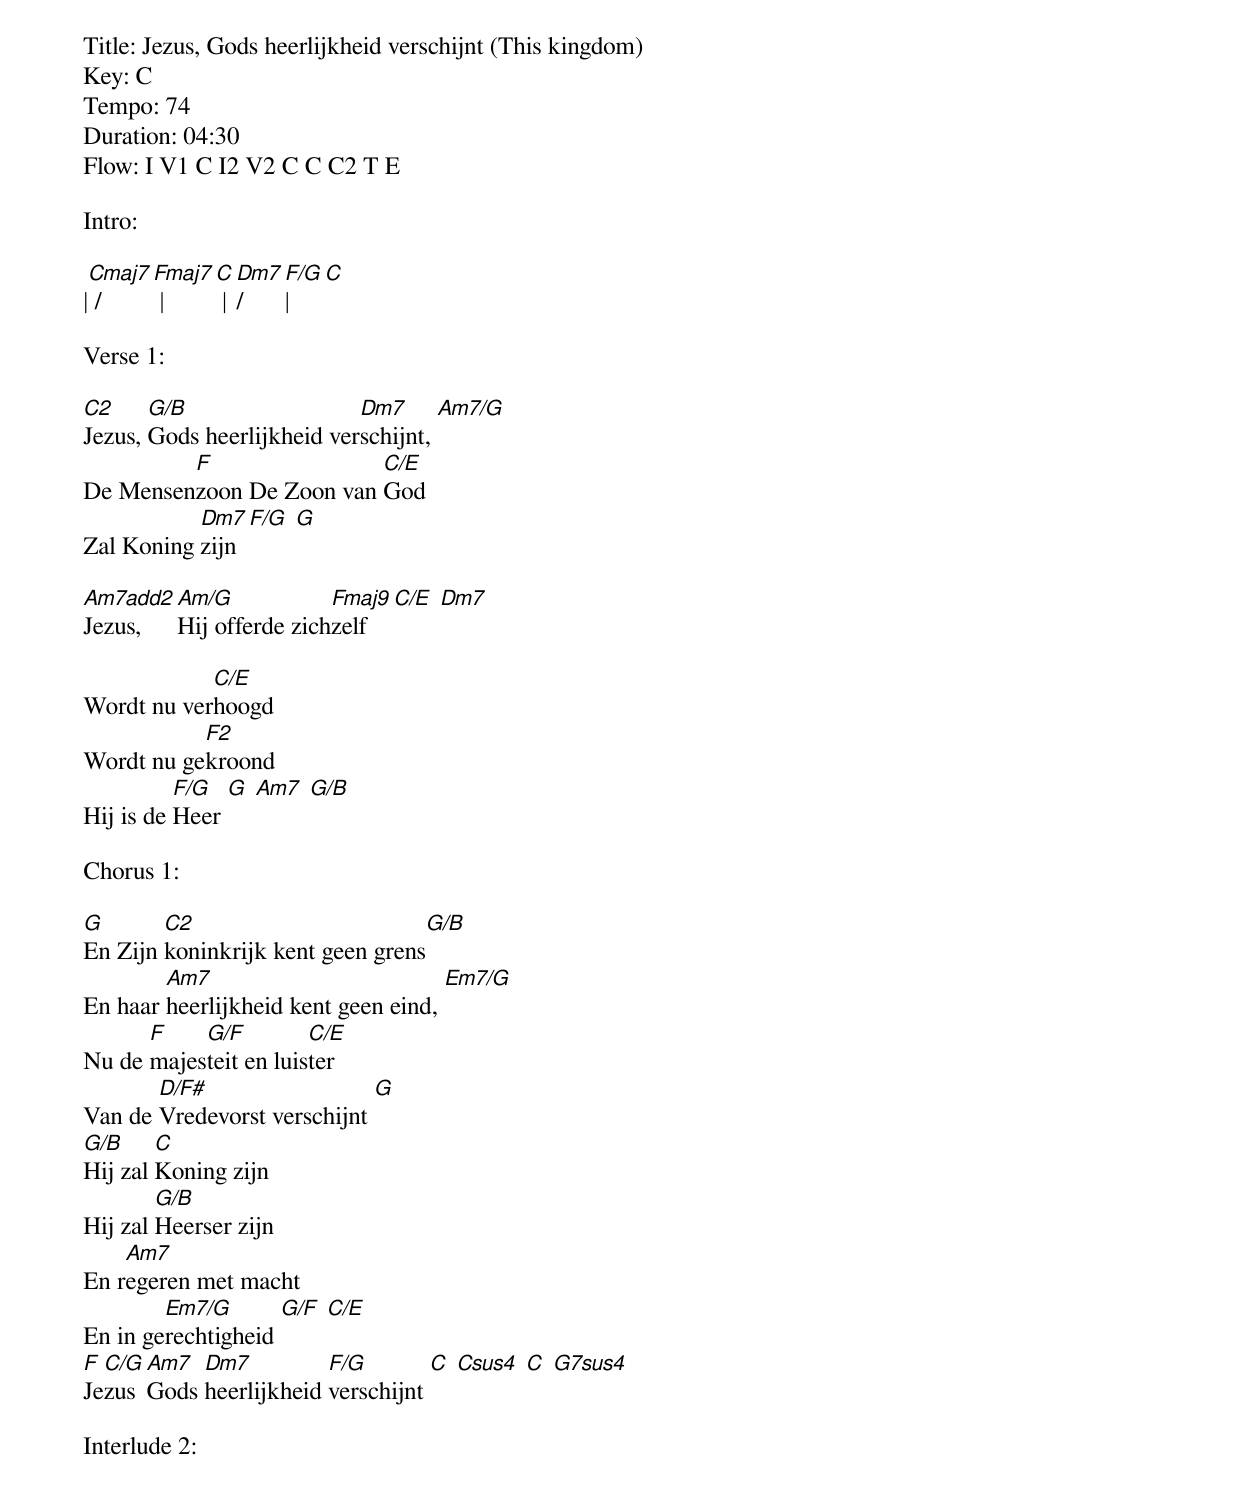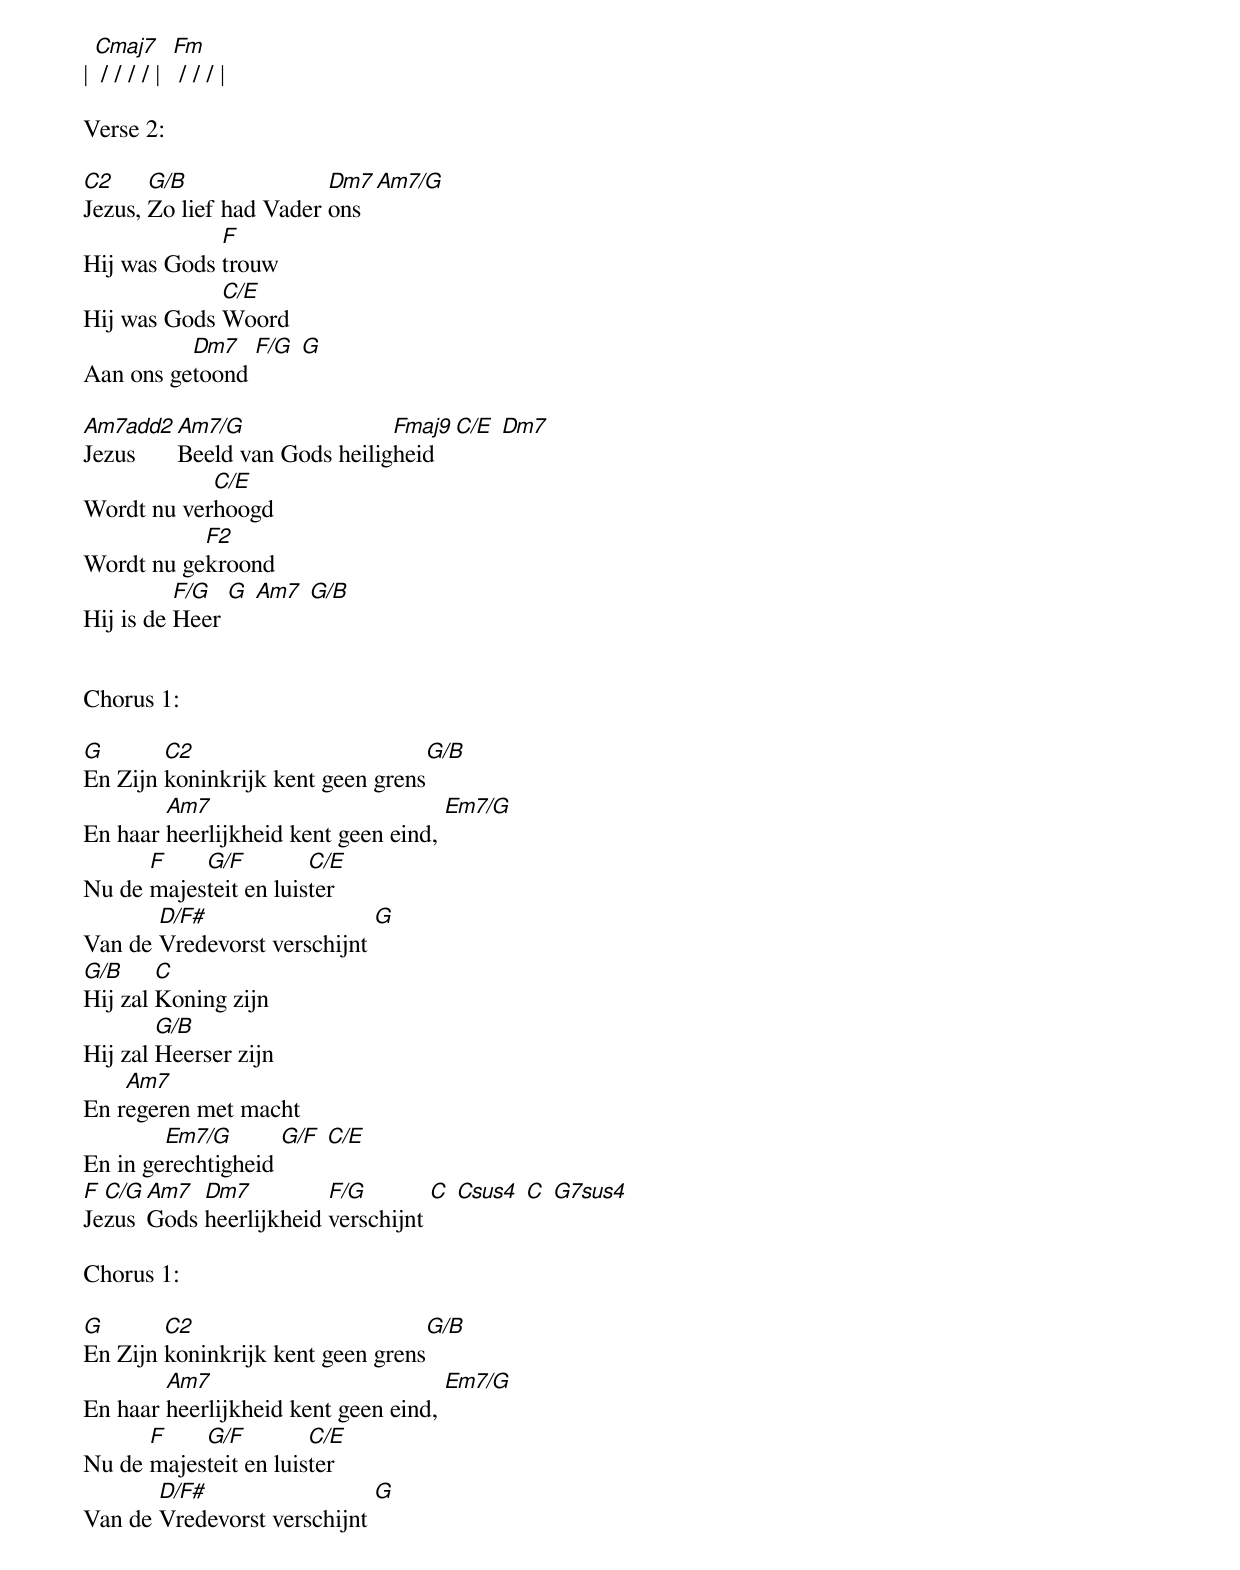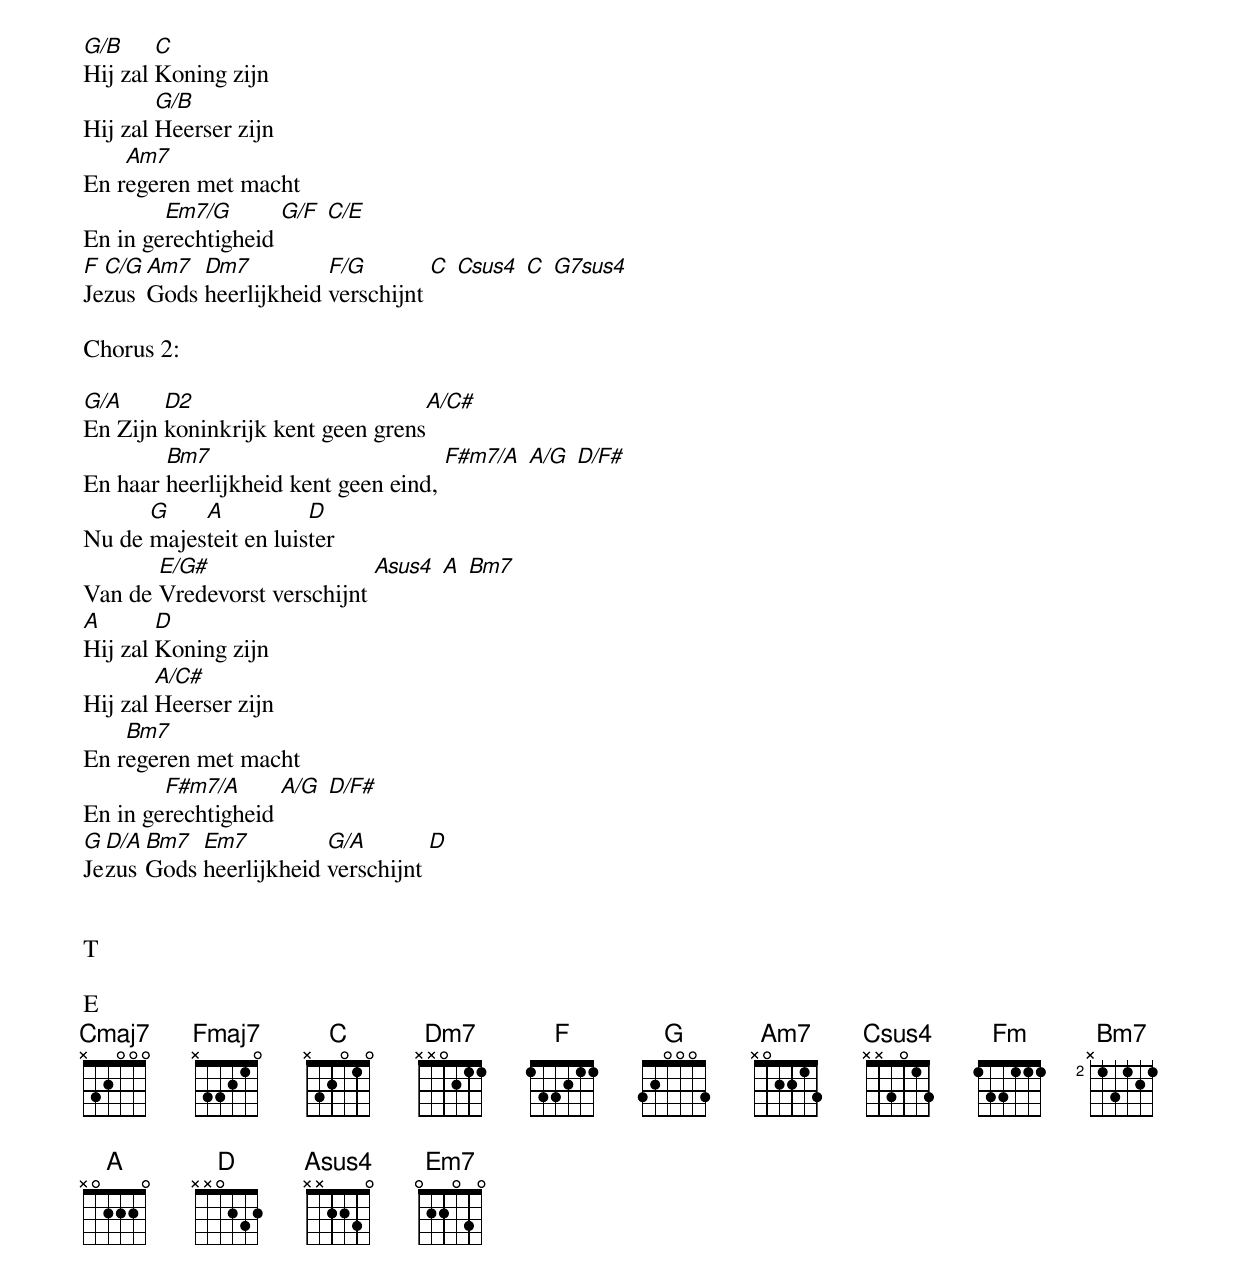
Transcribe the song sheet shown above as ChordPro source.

Title: Jezus, Gods heerlijkheid verschijnt (This kingdom)
Key: C
Tempo: 74
Duration: 04:30
Flow: I V1 C I2 V2 C C C2 T E

Intro:

|[Cmaj7] / [Fmaj7] | [C] | [Dm7]/ [F/G]|  [C]

Verse 1:

[C2]Jezus, [G/B]Gods heerlijkheid ver[Dm7]schijnt, [Am7/G]
De Mensen[F]zoon De Zoon van [C/E]God
Zal Koning [Dm7]zijn [F/G] [G]

[Am7add2]Jezus, [Am/G]Hij offerde zich[Fmaj9]zelf [C/E] [Dm7]

Wordt nu ver[C/E]hoogd
Wordt nu ge[F2]kroond
Hij is de [F/G]Heer [G] [Am7] [G/B]

Chorus 1:

[G]En Zijn [C2]koninkrijk kent geen grens[G/B]
En haar [Am7]heerlijkheid kent geen eind, [Em7/G]
Nu de [F]majes[G/F]teit en luis[C/E]ter
Van de [D/F#]Vredevorst verschijnt [G]
[G/B]Hij zal [C]Koning zijn
Hij zal [G/B]Heerser zijn
En r[Am7]egeren met macht
En in ge[Em7/G]rechtigheid [G/F] [C/E]
[F]Je[C/G]zus [Am7]Gods [Dm7]heerlijkheid [F/G]verschijnt [C] [Csus4] [C] [G7sus4]

Interlude 2:

| [Cmaj7] / / / / |  [Fm] / / / |

Verse 2:

[C2]Jezus, [G/B]Zo lief had Vader [Dm7]ons [Am7/G]
Hij was Gods [F]trouw
Hij was Gods [C/E]Woord
Aan ons ge[Dm7]toond [F/G] [G]

[Am7add2]Jezus [Am7/G]Beeld van Gods heilig[Fmaj9]heid [C/E] [Dm7]
Wordt nu ver[C/E]hoogd
Wordt nu ge[F2]kroond
Hij is de [F/G]Heer [G] [Am7] [G/B]


Chorus 1:

[G]En Zijn [C2]koninkrijk kent geen grens[G/B]
En haar [Am7]heerlijkheid kent geen eind, [Em7/G]
Nu de [F]majes[G/F]teit en luis[C/E]ter
Van de [D/F#]Vredevorst verschijnt [G]
[G/B]Hij zal [C]Koning zijn
Hij zal [G/B]Heerser zijn
En r[Am7]egeren met macht
En in ge[Em7/G]rechtigheid [G/F] [C/E]
[F]Je[C/G]zus [Am7]Gods [Dm7]heerlijkheid [F/G]verschijnt [C] [Csus4] [C] [G7sus4]

Chorus 1:

[G]En Zijn [C2]koninkrijk kent geen grens[G/B]
En haar [Am7]heerlijkheid kent geen eind, [Em7/G]
Nu de [F]majes[G/F]teit en luis[C/E]ter
Van de [D/F#]Vredevorst verschijnt [G]
[G/B]Hij zal [C]Koning zijn
Hij zal [G/B]Heerser zijn
En r[Am7]egeren met macht
En in ge[Em7/G]rechtigheid [G/F] [C/E]
[F]Je[C/G]zus [Am7]Gods [Dm7]heerlijkheid [F/G]verschijnt [C] [Csus4] [C] [G7sus4]

Chorus 2:

[G/A]En Zijn [D2]koninkrijk kent geen grens[A/C#]
En haar [Bm7]heerlijkheid kent geen eind, [F#m7/A] [A/G] [D/F#]
Nu de [G]majes[A]teit en luis[D]ter
Van de [E/G#]Vredevorst verschijnt [Asus4] [A] [Bm7]
[A]Hij zal [D]Koning zijn
Hij zal [A/C#]Heerser zijn
En r[Bm7]egeren met macht
En in ge[F#m7/A]rechtigheid [A/G] [D/F#]
[G]Je[D/A]zus [Bm7]Gods [Em7]heerlijkheid [G/A]verschijnt [D]


T

E
